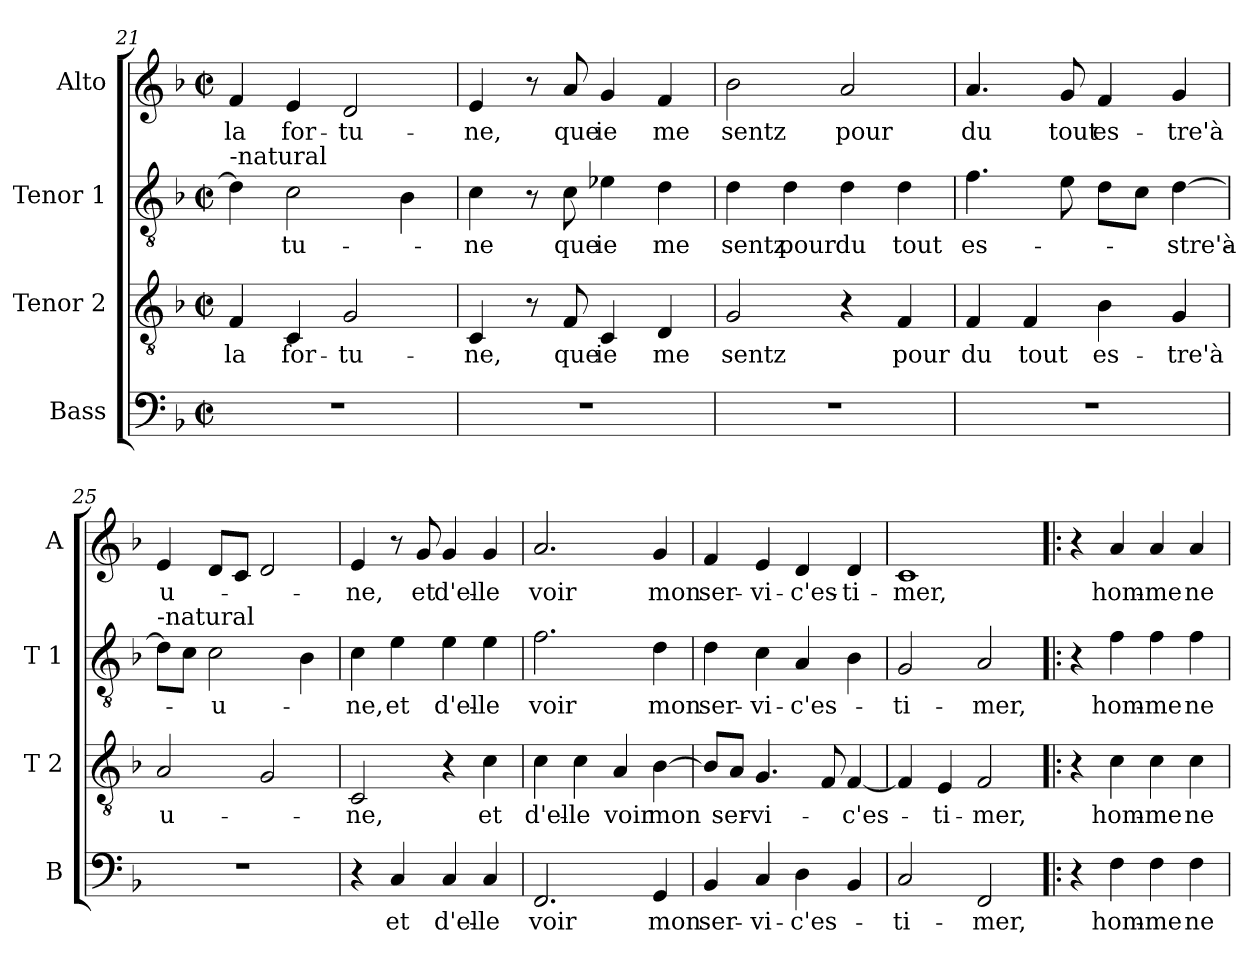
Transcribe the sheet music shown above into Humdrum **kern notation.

**kern	**text	**kern	**text	**kern	**text	**kern	**text
*part4	*part4	*part3	*part3	*part2	*part2	*part1	*part1
*staff4	*staff4	*staff3	*staff3	*staff2	*staff2	*staff1	*staff1
*I"Bass	*	*I"Tenor 2	*	*I"Tenor 1	*	*I"Alto	*
*I'B	*	*I'T 2	*	*I'T 1	*	*I'A	*
*clefF4	*	*clefGv2	*	*clefGv2	*	*clefG2	*
*k[b-]	*	*k[b-]	*	*k[b-]	*	*k[b-]	*
*F:	*	*F:	*	*F:	*	*F:	*
*M2/2	*	*M2/2	*	*M2/2	*	*M2/2	*
*met(c|)	*	*met(c|)	*	*met(c|)	*	*met(c|)	*
=21	=21	=21	=21	=21	=21	=21	=21
!	!	!	!	!LO:TX:a:t=-natural	!	!	!
!	!	!	!LO:LY:b	!	!	!	!LO:LY:b
1r	.	4F/	la	4d\]	.	4f/	la
!	!	!	!LO:LY:b	!	!LO:LY:b	!	!LO:LY:b
.	.	4C/	for-	2c\	-tu-	4e/	for-
!	!	!	!LO:LY:b	!	!	!	!LO:LY:b
.	.	2G/	-tu-	.	.	2d/	-tu-
.	.	.	.	4B-\	.	.	.
!!LO:LB:g=z
=22	=22	=22	=22	=22	=22	=22	=22
!	!	!	!LO:LY:b	!	!LO:LY:b	!	!LO:LY:b
1r	.	4C/	-ne,	4c\	-ne	4e/	-ne,
.	.	8r	.	8r	.	8r	.
!	!	!	!LO:LY:b	!	!LO:LY:b	!	!LO:LY:b
.	.	8F/	que	8c\	que	8a/	que
!	!	!	!LO:LY:b	!	!LO:LY:b	!	!LO:LY:b
.	.	4C/	ie	4e-X\	ie	4g/	ie
!	!	!	!LO:LY:b	!	!LO:LY:b	!	!LO:LY:b
.	.	4D/	me	4d\	me	4f/	me
=23	=23	=23	=23	=23	=23	=23	=23
!	!	!	!LO:LY:b	!	!LO:LY:b	!	!LO:LY:b
1r	.	2G/	sentz	4d\	sentz	2b-\	sentz
!	!	!	!	!	!LO:LY:b	!	!
.	.	.	.	4d\	pour	.	.
!	!	!	!	!	!LO:LY:b	!	!LO:LY:b
.	.	4r	.	4d\	du	2a/	pour
!	!	!	!LO:LY:b	!	!LO:LY:b	!	!
.	.	4F/	pour	4d\	tout	.	.
=24	=24	=24	=24	=24	=24	=24	=24
!	!	!	!LO:LY:b	!	!LO:LY:b	!	!LO:LY:b
1r	.	4F/	du	4.f\	es-	4.a/	du
!	!	!	!LO:LY:b	!	!	!	!
.	.	4F/	tout	.	.	.	.
!	!	!	!	!	!	!	!LO:LY:b
.	.	.	.	8e\	.	8g/	tout
!	!	!	!LO:LY:b	!	!	!	!LO:LY:b
.	.	4B-\	es-	8d\L	.	4f/	es-
.	.	.	.	8c\J	.	.	.
!	!	!	!LO:LY:b	!	!LO:LY:b	!	!LO:LY:b
.	.	4G/	-tre'à	[4d\	-stre'à-	4g/	-tre'à
=25	=25	=25	=25	=25	=25	=25	=25
!	!	!	!	!LO:TX:a:t=-natural	!	!	!
!	!	!	!LO:LY:b	!	!	!	!LO:LY:b
1r	.	2A/	u-	8d\L]	.	4e/	u-
.	.	.	.	8c\J	.	.	.
!	!	!	!	!	!LO:LY:b	!	!
.	.	.	.	2c\	-u-	8d/L	.
.	.	.	.	.	.	8c/J	.
.	.	2G/	.	.	.	2d/	.
.	.	.	.	4B-\	.	.	.
=26	=26	=26	=26	=26	=26	=26	=26
!	!	!	!LO:LY:b	!	!LO:LY:b	!	!LO:LY:b
4r	.	2C/	-ne,	4c\	-ne,	4e/	-ne,
!	!LO:LY:b	!	!	!	!LO:LY:b	!	!
4C/	et	.	.	4e\	et	8r	.
!	!	!	!	!	!	!	!LO:LY:b
.	.	.	.	.	.	8g/	et
!	!LO:LY:b	!	!	!	!LO:LY:b	!	!LO:LY:b
4C/	d'el-	4r	.	4e\	d'el-	4g/	d'el-
!	!LO:LY:b	!	!LO:LY:b	!	!LO:LY:b	!	!LO:LY:b
4C/	-le	4c\	et	4e\	-le	4g/	-le
!!LO:PB:g=z
=27	=27	=27	=27	=27	=27	=27	=27
!	!LO:LY:b	!	!LO:LY:b	!	!LO:LY:b	!	!LO:LY:b
2.FF/	voir	4c\	d'el-	2.f\	voir	2.a/	voir
!	!	!	!LO:LY:b	!	!	!	!
.	.	4c\	-le	.	.	.	.
!	!	!	!LO:LY:b	!	!	!	!
.	.	4A/	voir	.	.	.	.
!	!LO:LY:b	!	!LO:LY:b	!	!LO:LY:b	!	!LO:LY:b
4GG/	mon	[4B-\	mon	4d\	mon	4g/	mon
=28	=28	=28	=28	=28	=28	=28	=28
!	!LO:LY:b	!	!	!	!LO:LY:b	!	!LO:LY:b
4BB-/	ser-	8B-/L]	.	4d\	ser-	4f/	ser-
!	!	!	!LO:LY:b	!	!	!	!
.	.	8A/J	ser-	.	.	.	.
!	!LO:LY:b	!	!LO:LY:b	!	!LO:LY:b	!	!LO:LY:b
4C/	-vi-	4.G/	-vi-	4c\	-vi-	4e/	-vi-
!	!LO:LY:b	!	!	!	!LO:LY:b	!	!LO:LY:b
4D\	-c'es-	.	.	4A/	-c'es-	4d/	-c'es-
.	.	8F/	.	.	.	.	.
!	!	!	!LO:LY:b	!	!	!	!LO:LY:b
4BB-/	.	[4F/	-c'es-	4B-\	.	4d/	-ti-
=29	=29	=29	=29	=29	=29	=29	=29
!	!LO:LY:b	!	!	!	!LO:LY:b	!	!LO:LY:b
2C/	-ti-	4F/]	.	2G/	-ti-	1c	-mer,
!	!	!	!LO:LY:b	!	!	!	!
.	.	4E/	-ti-	.	.	.	.
!	!LO:LY:b	!	!LO:LY:b	!	!LO:LY:b	!	!
2FF/	-mer,	2F/	-mer,	2A/	-mer,	.	.
=30!|:	=30!|:	=30!|:	=30!|:	=30!|:	=30!|:	=30!|:	=30!|:
4r	.	4r	.	4r	.	4r	.
!	!LO:LY:b	!	!LO:LY:b	!	!LO:LY:b	!	!LO:LY:b
4F\	hom-	4c\	hom-	4f\	hom-	4a/	hom-
!	!LO:LY:b	!	!LO:LY:b	!	!LO:LY:b	!	!LO:LY:b
4F\	-me	4c\	-me	4f\	-me	4a/	-me
!	!LO:LY:b	!	!LO:LY:b	!	!LO:LY:b	!	!LO:LY:b
4F\	ne	4c\	ne	4f\	ne	4a/	ne
=	=	=	=	=	=	=	=
*-	*-	*-	*-	*-	*-	*-	*-
